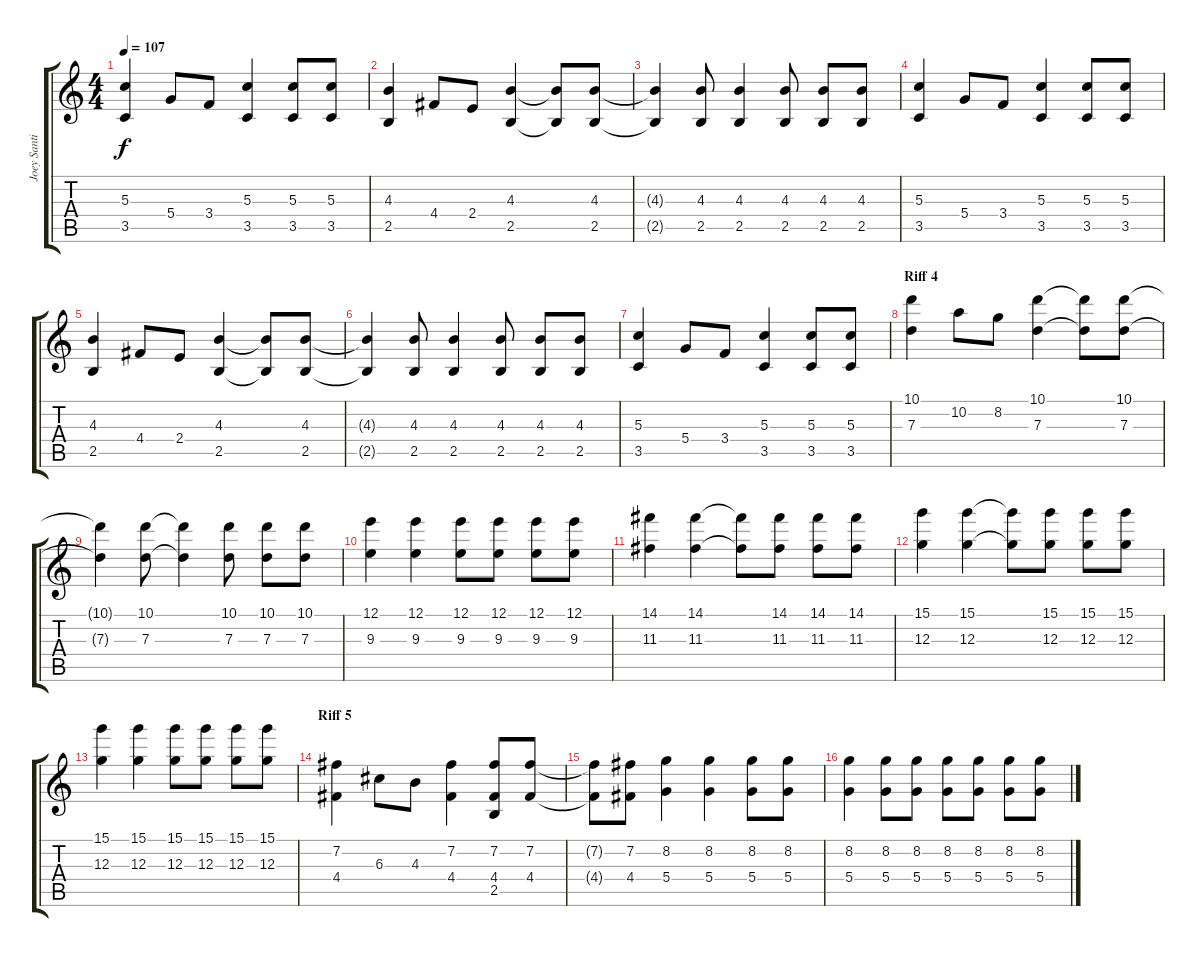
\track ("Joey Santiago" "Joey Santi") {instrument distortionguitar}
\staff {score tabs}
\tuning (E4 B3 G3 D3 A2 E2) {hide}
\ts (4 4)
\tempo 107
\clef g2
\ks c
(5.3 3.5).4{dy f} 5.4.8 3.4.8 (5.3 3.5).4 (5.3 3.5).8 (5.3 3.5).8 |
(4.3 2.5).4 4.4.8 2.4.8 (4.3 2.5).4 (4.3{t} 2.5{t}).8 (4.3 2.5).8 |
(4.3{t} 2.5{t}).4 (4.3 2.5).8 (4.3 2.5).4 (4.3 2.5).8 (4.3 2.5).8 (4.3 2.5).8 |
(5.3 3.5).4 5.4.8 3.4.8 (5.3 3.5).4 (5.3 3.5).8 (5.3 3.5).8 |
(4.3 2.5).4 4.4.8 2.4.8 (4.3 2.5).4 (4.3{t} 2.5{t}).8 (4.3 2.5).8 |
(4.3{t} 2.5{t}).4 (4.3 2.5).8 (4.3 2.5).4 (4.3 2.5).8 (4.3 2.5).8 (4.3 2.5).8 |
(5.3 3.5).4 5.4.8 3.4.8 (5.3 3.5).4 (5.3 3.5).8 (5.3 3.5).8 |
\section ("" "Riff 4")
(10.1 7.3).4 10.2.8 8.2.8 (10.1 7.3).4 (10.1{t} 7.3{t}).8 (10.1 7.3).8 |
(10.1{t} 7.3{t}).4 (10.1 7.3).8 (10.1{t} 7.3{t}).4 (10.1 7.3).8 (10.1 7.3).8 (10.1 7.3).8 |
(12.1 9.3).4 (12.1 9.3).4 (12.1 9.3).8 (12.1 9.3).8 (12.1 9.3).8 (12.1 9.3).8 |
(14.1 11.3).4 (14.1 11.3).4 (14.1{t} 11.3{t}).8 (14.1 11.3).8 (14.1 11.3).8 (14.1 11.3).8 |
(15.1 12.3).4 (15.1 12.3).4 (15.1{t} 12.3{t}).8 (15.1 12.3).8 (15.1 12.3).8 (15.1 12.3).8 |
(15.1 12.3).4 (15.1 12.3).4 (15.1 12.3).8 (15.1 12.3).8 (15.1 12.3).8 (15.1 12.3).8 |
\section ("" "Riff 5")
(7.2 4.4).4 6.3.8 4.3.8 (7.2 4.4).4 (7.2 4.4 2.5).8 (7.2 4.4).8 |
(7.2{t} 4.4{t}).8 (7.2 4.4).8 (8.2 5.4).4 (8.2 5.4).4 (8.2 5.4).8 (8.2 5.4).8 |
(8.2 5.4).4 (8.2 5.4).8 (8.2 5.4).8 (8.2 5.4).8 (8.2 5.4).8 (8.2 5.4).8 (8.2 5.4).8
